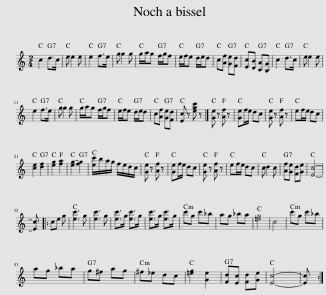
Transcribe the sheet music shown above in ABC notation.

X:1
L:1/8
M:2/4
I:linebreak $
K:C
V:1 treble
V:1
 c2 d>c | e e2 e | e2 f>e | g g2 g | g/a/g f/g/f | %5
 e/f/e d/e/d | c[Af] [Ge][Fd] | [Ec][DB] [CA][B,G] | c2 d>c | e e2 e |$ %10
 e2 f>e | g g2 g | g/a/g f/g/f | e/f/e d/e/d | c[Af] [Ge][Fd] | %15
 [Ec] z [egc'] z |] [Ge] z [Af] z | [Ge]f/e/ dc | [Ge] z [Af] z | ef/e/ dc |$ %20
 [ce]2 [df]2 | [eg]2 [fa]2 | [eg-]2 [fg]2 | [ec']/b/a/g/ f/e/d/c/ | [Ge] z [Af] z | %25
 [Ge]f/e/ dc | [Ge] z [Af] z | ef/e/ dc | c d2 c | [Af][Ge] [Fd][Ge] | %30
 [Ec]4- |$ [Ec] |: ce g | [ec']3 g | [ec']3 g | %35
 [ec']>g [ec']>g | [ec']>g [ec']>g | c'g c'_b | ag _ba | [=eg]4 | %40
 c4 | c'g c'_b |$ ag _ba | g^f ag | ^f_e dc | %45
 [=eg]2 [Ge]2 | [Fd][Ec] [Fd][Ge] | [Ec]4- | [Ec] :| %49
